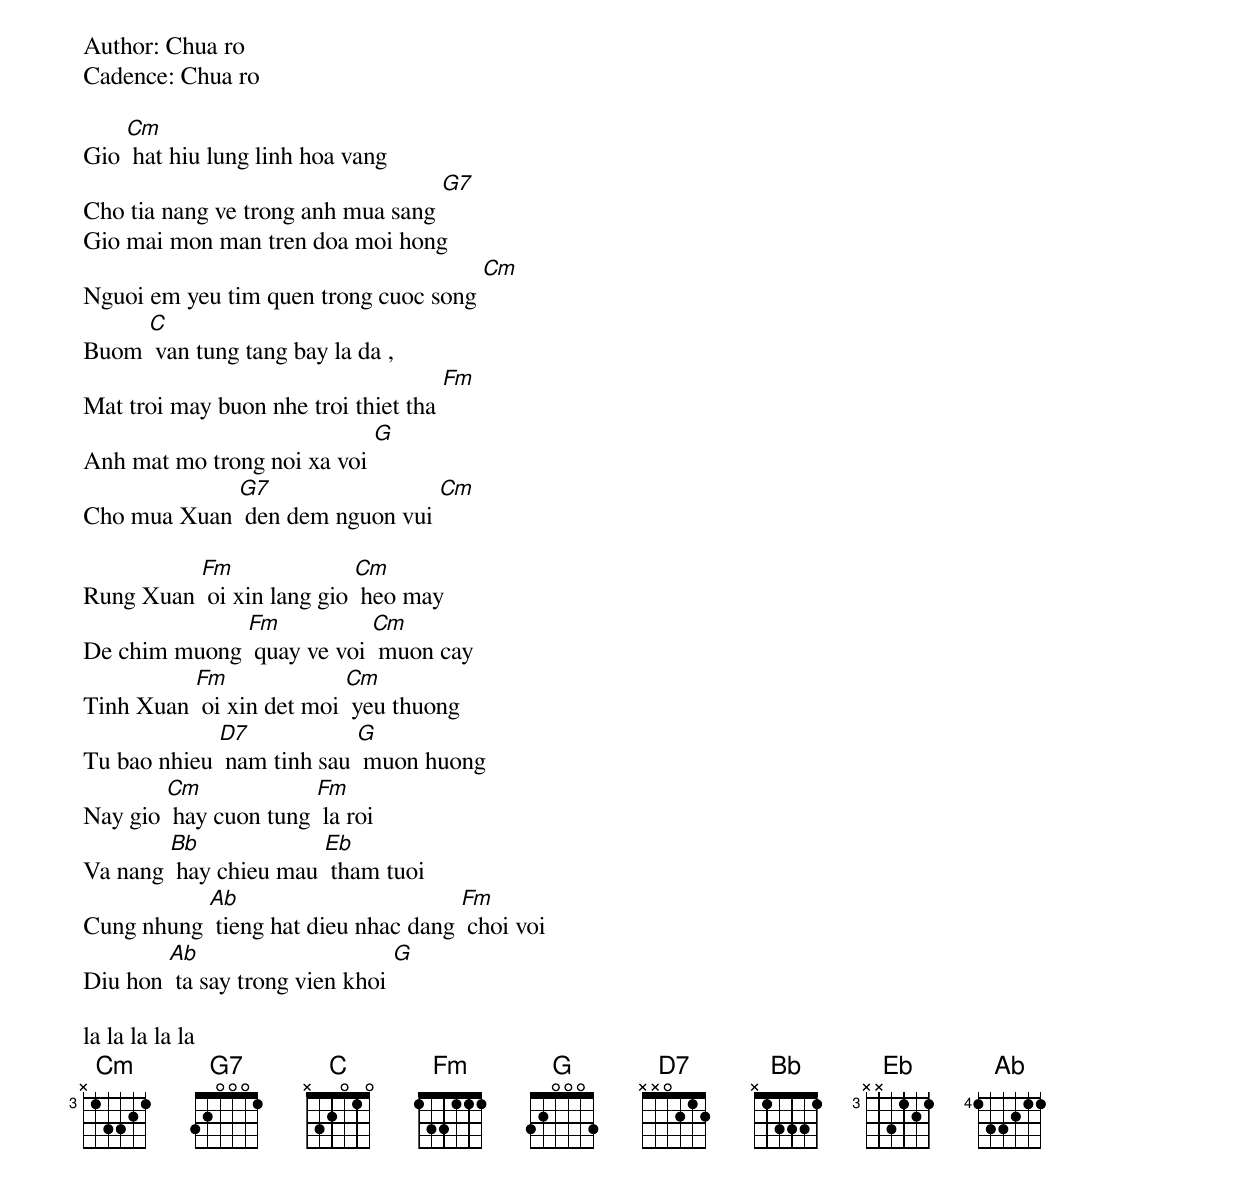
Author: Chua ro
Cadence: Chua ro

Gio [Cm] hat hiu lung linh hoa vang
Cho tia nang ve trong anh mua sang [G7]
Gio mai mon man tren doa moi hong
Nguoi em yeu tim quen trong cuoc song [Cm]
Buom [C] van tung tang bay la da ,
Mat troi may buon nhe troi thiet tha [Fm]
Anh mat mo trong noi xa voi [G]
Cho mua Xuan [G7] den dem nguon vui [Cm]

Rung Xuan [Fm] oi xin lang gio [Cm] heo may
De chim muong [Fm] quay ve voi [Cm] muon cay
Tinh Xuan [Fm] oi xin det moi [Cm] yeu thuong
Tu bao nhieu [D7] nam tinh sau [G] muon huong
Nay gio [Cm] hay cuon tung [Fm] la roi
Va nang [Bb] hay chieu mau [Eb] tham tuoi
Cung nhung [Ab] tieng hat dieu nhac dang [Fm] choi voi
Diu hon [Ab] ta say trong vien khoi [G]

la la la la la
